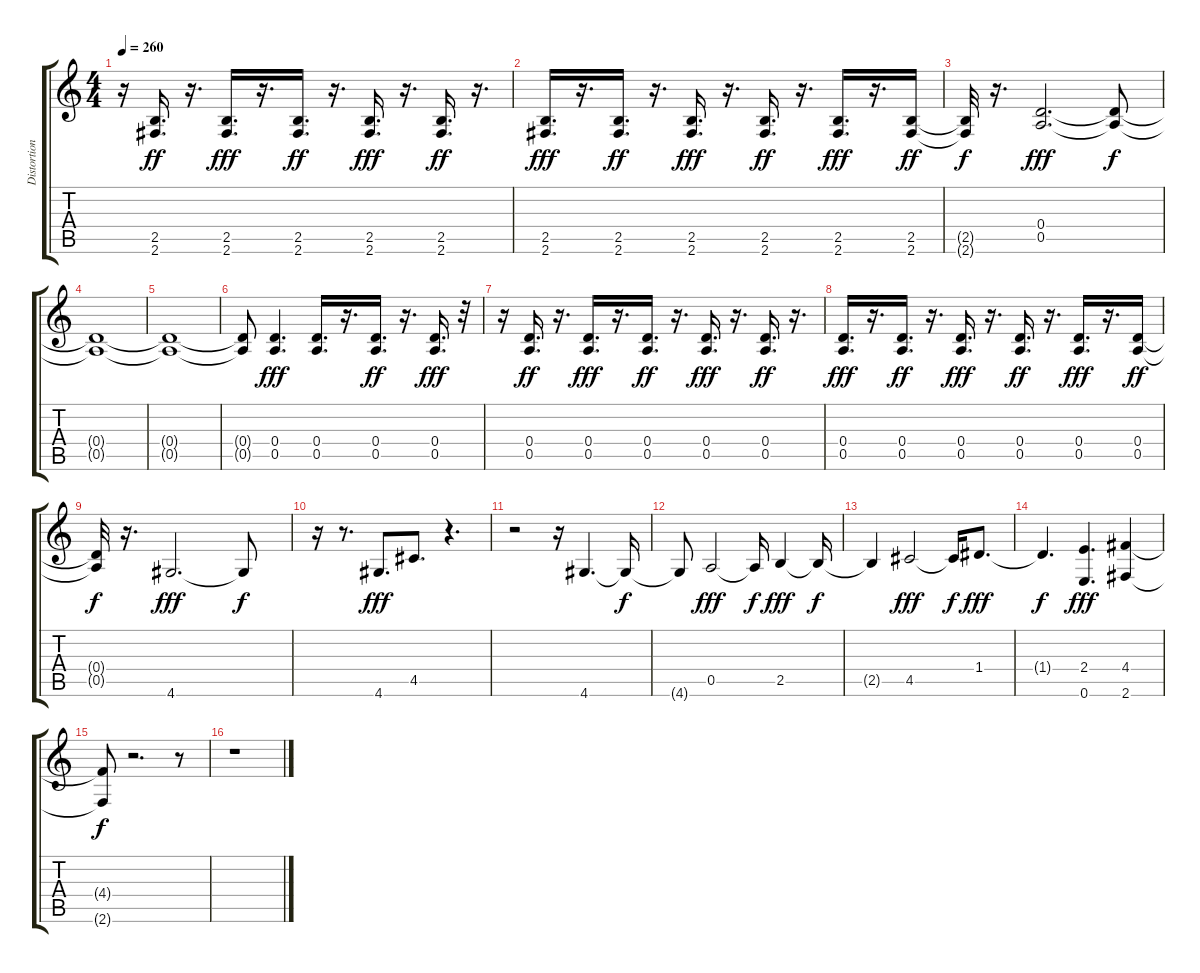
\track ("Distortion Guitar" "Distortion") {instrument distortionguitar}
\staff {score tabs}
\tuning (E4 B3 G3 D3 A2 E2) {hide}
\ts (4 4)
\tempo 260
\clef g2
\ks c
r.16{dy fff} (2.5 2.6).16{d dy ff} r.16{d} (2.5 2.6).16{d dy fff} r.16{d} (2.5 2.6).16{d dy ff} r.16{d} (2.5 2.6).16{d dy fff} r.16{d} (2.5 2.6).16{d dy ff} r.16{d} |
(2.5 2.6).16{d dy fff} r.16{d} (2.5 2.6).16{d dy ff} r.16{d} (2.5 2.6).16{d dy fff} r.16{d} (2.5 2.6).16{d dy ff} r.16{d} (2.5 2.6).16{d dy fff} r.16{d} (2.5 2.6).16{dy ff} |
(2.5{t} 2.6{t}).32{dy f} r.16{d} (0.4 0.5).2{d dy fff} (0.4{t} 0.5{t}).8{dy f} |
(0.4{t} 0.5{t}).1 |
(0.4{t} 0.5{t}).1 |
(0.4{t} 0.5{t}).8 (0.4 0.5).4{d dy fff} (0.4 0.5).16{d} r.16{d} (0.4 0.5).16{d dy ff} r.16{d} (0.4 0.5).16{d dy fff} r.32 |
r.16 (0.4 0.5).16{d dy ff} r.16{d} (0.4 0.5).16{d dy fff} r.16{d} (0.4 0.5).16{d dy ff} r.16{d} (0.4 0.5).16{d dy fff} r.16{d} (0.4 0.5).16{d dy ff} r.16{d} |
(0.4 0.5).16{d dy fff} r.16{d} (0.4 0.5).16{d dy ff} r.16{d} (0.4 0.5).16{d dy fff} r.16{d} (0.4 0.5).16{d dy ff} r.16{d} (0.4 0.5).16{d dy fff} r.16{d} (0.4 0.5).16{dy ff} |
(0.4{t} 0.5{t}).32{dy f} r.16{d} 4.6.2{d dy fff} 4.6{t}.8{dy f} |
r.16 r.8{d} 4.6.8{d dy fff} 4.5.8{d} r.4{d} |
r.2 r.16 4.6.4{d} 4.6{t}.16{dy f} |
4.6{t}.8 0.5.2{dy fff} 0.5{t}.16{dy f} 2.5.4{dy fff} 2.5{t}.16{dy f} |
2.5{t}.4 4.5.2{dy fff} 4.5{t}.16{dy f} 1.4.8{d dy fff} |
1.4{t}.4{d dy f} (2.4 0.6).4{d dy fff} (4.4 2.6).4 |
(4.4{t} 2.6{t}).8{dy f} r.2{d} r.8 |
r.1
